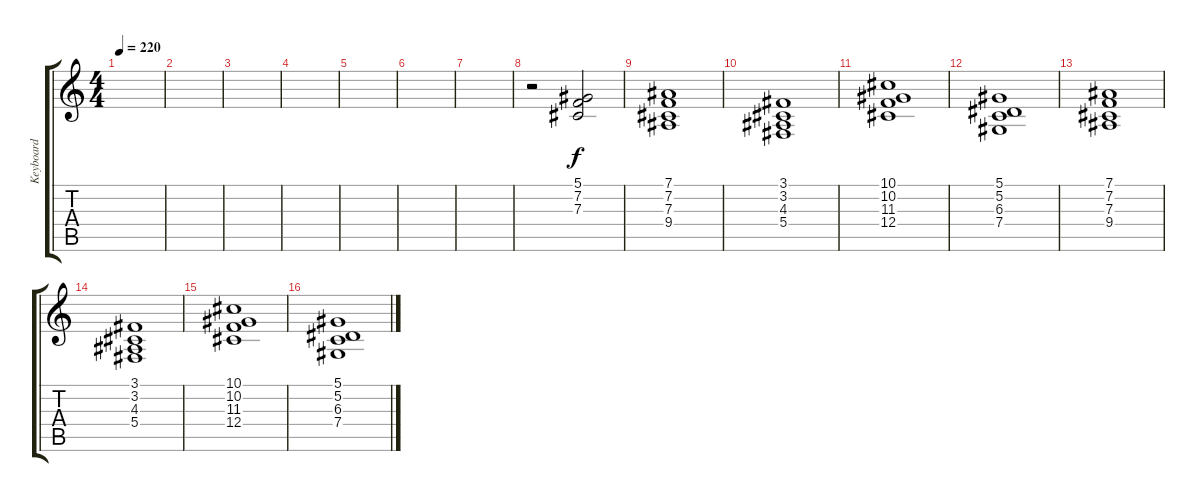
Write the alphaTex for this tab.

\track ("Keyboard" "Keyboard") {instrument stringensemble1}
\staff {score tabs}
\tuning (Eb4 Bb3 Gb3 Db3 Ab2 Eb2) {hide}
\ts (4 4)
\tempo 220
\clef g2
\ks c
|
|
|
|
|
|
|
r.2 (5.1 7.2 7.3).2 |
(7.1 7.2 7.3 9.4).1 |
(3.1 3.2 4.3 5.4).1 |
(10.1 10.2 11.3 12.4).1 |
(5.1 5.2 6.3 7.4).1 |
(7.1 7.2 7.3 9.4).1 |
(3.1 3.2 4.3 5.4).1 |
(10.1 10.2 11.3 12.4).1 |
(5.1 5.2 6.3 7.4).1
